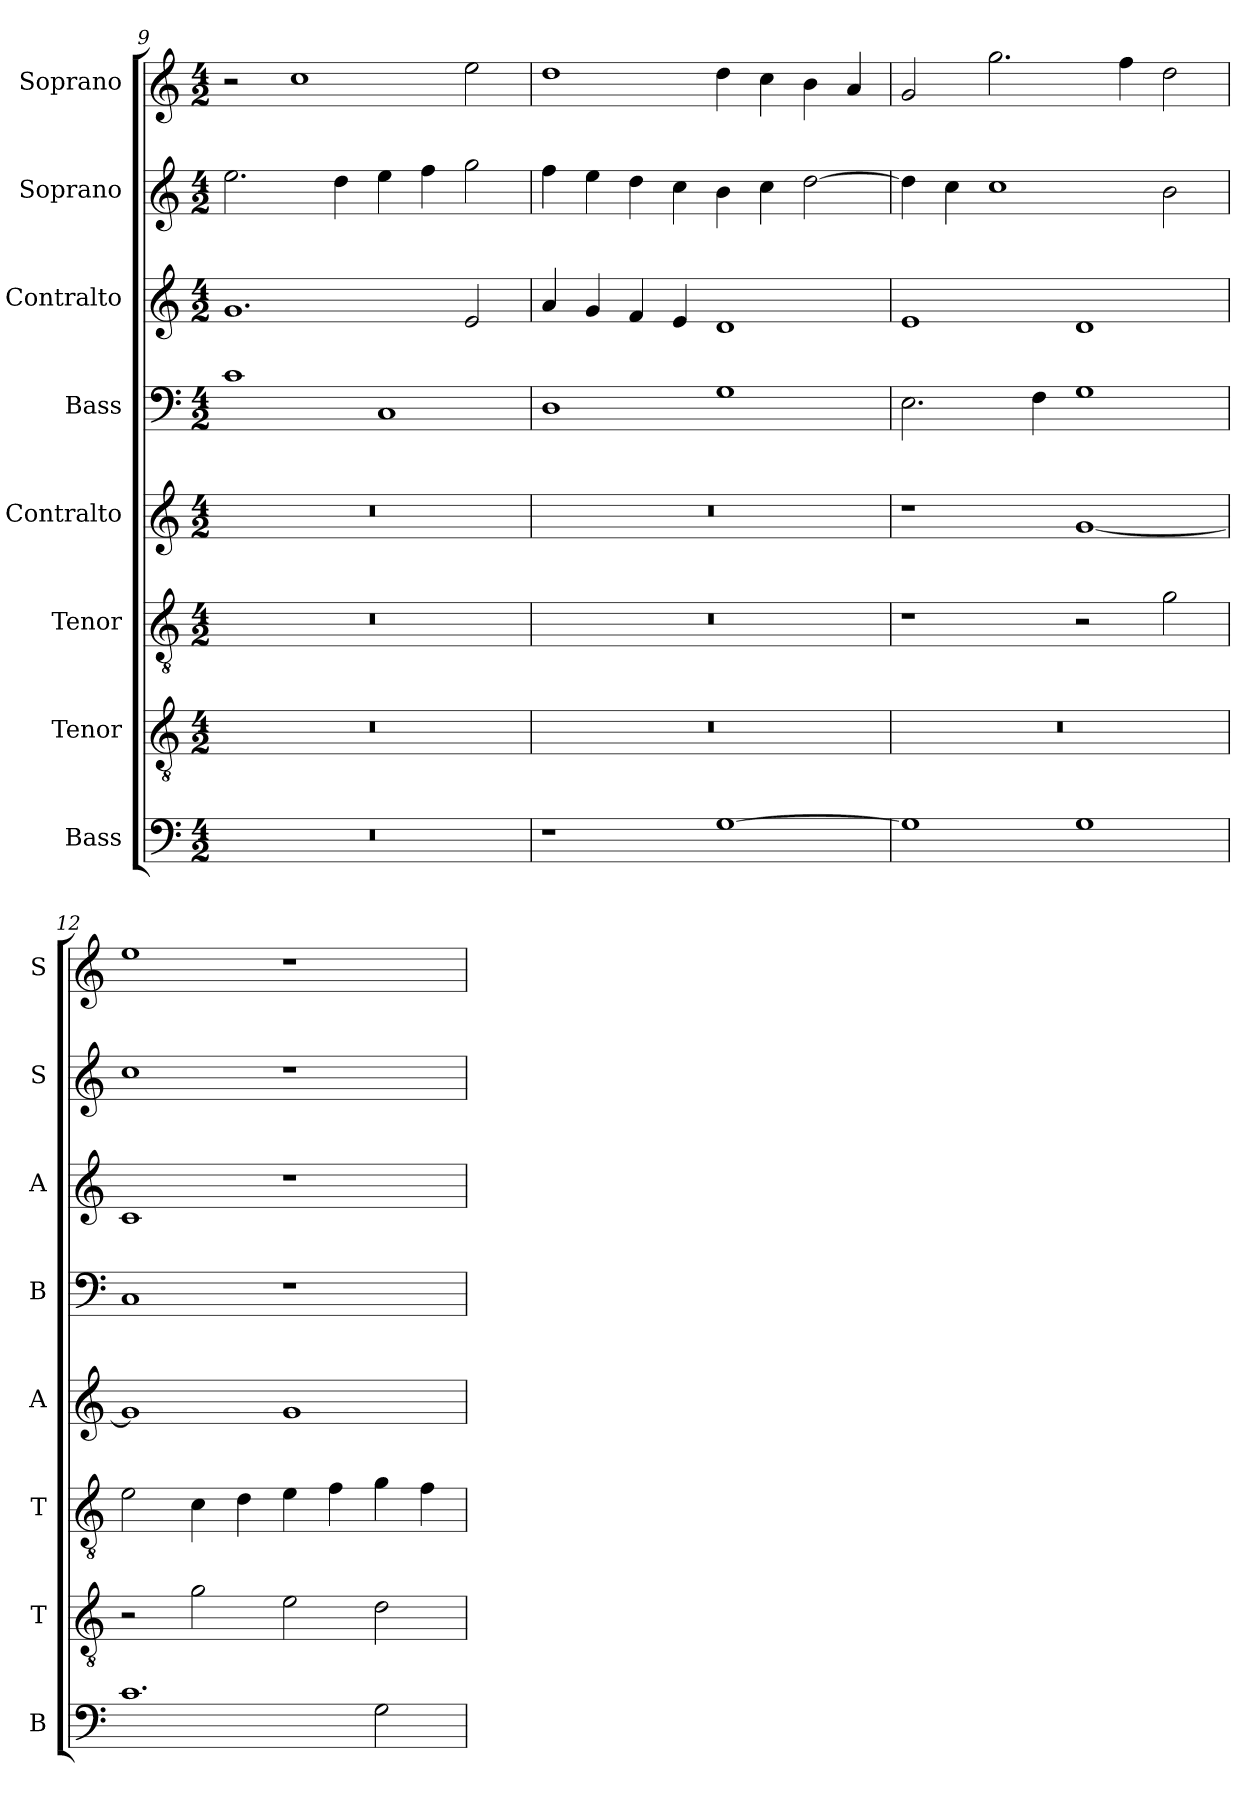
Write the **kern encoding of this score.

**kern	**kern	**kern	**kern	**kern	**kern	**kern	**kern
*part8	*part7	*part6	*part5	*part4	*part3	*part2	*part1
*staff8	*staff7	*staff6	*staff5	*staff4	*staff3	*staff2	*staff1
*I"Bass	*I"Tenor	*I"Tenor	*I"Contralto	*I"Bass	*I"Contralto	*I"Soprano	*I"Soprano
*I'B	*I'T	*I'T	*I'A	*I'B	*I'A	*I'S	*I'S
*clefF4	*clefGv2	*clefGv2	*clefG2	*clefF4	*clefG2	*clefG2	*clefG2
*k[]	*k[]	*k[]	*k[]	*k[]	*k[]	*k[]	*k[]
*G:mix	*G:mix	*G:mix	*G:mix	*G:mix	*G:mix	*G:mix	*G:mix
*M4/2	*M4/2	*M4/2	*M4/2	*M4/2	*M4/2	*M4/2	*M4/2
=9	=9	=9	=9	=9	=9	=9	=9
0r	0r	0r	0r	1c	1.g	2.ee	2r
.	.	.	.	.	.	.	1cc
.	.	.	.	.	.	4dd	.
.	.	.	.	1C	.	4ee	.
.	.	.	.	.	.	4ff	.
.	.	.	.	.	2e	2gg	2ee
=10	=10	=10	=10	=10	=10	=10	=10
1r	0r	0r	0r	1D	4a	4ff	1dd
.	.	.	.	.	4g	4ee	.
.	.	.	.	.	4f	4dd	.
.	.	.	.	.	4e	4cc	.
[1G	.	.	.	1G	1d	4b	4dd
.	.	.	.	.	.	4cc	4cc
.	.	.	.	.	.	[2dd	4b
.	.	.	.	.	.	.	4a
=11	=11	=11	=11	=11	=11	=11	=11
1G]	0r	1r	1r	2.E	1e	4dd]	2g
.	.	.	.	.	.	4cc	.
.	.	.	.	.	.	1cc	2.gg
.	.	.	.	4F	.	.	.
1G	.	2r	[1g	1G	1d	.	.
.	.	.	.	.	.	.	4ff
.	.	2g	.	.	.	2b	2dd
=12	=12	=12	=12	=12	=12	=12	=12
1.c	2r	2e	1g]	1C	1c	1cc	1ee
.	2g	4c	.	.	.	.	.
.	.	4d	.	.	.	.	.
.	2e	4e	1g	1r	1r	1r	1r
.	.	4f	.	.	.	.	.
2G	2d	4g	.	.	.	.	.
.	.	4f	.	.	.	.	.
=	=	=	=	=	=	=	=
*-	*-	*-	*-	*-	*-	*-	*-
